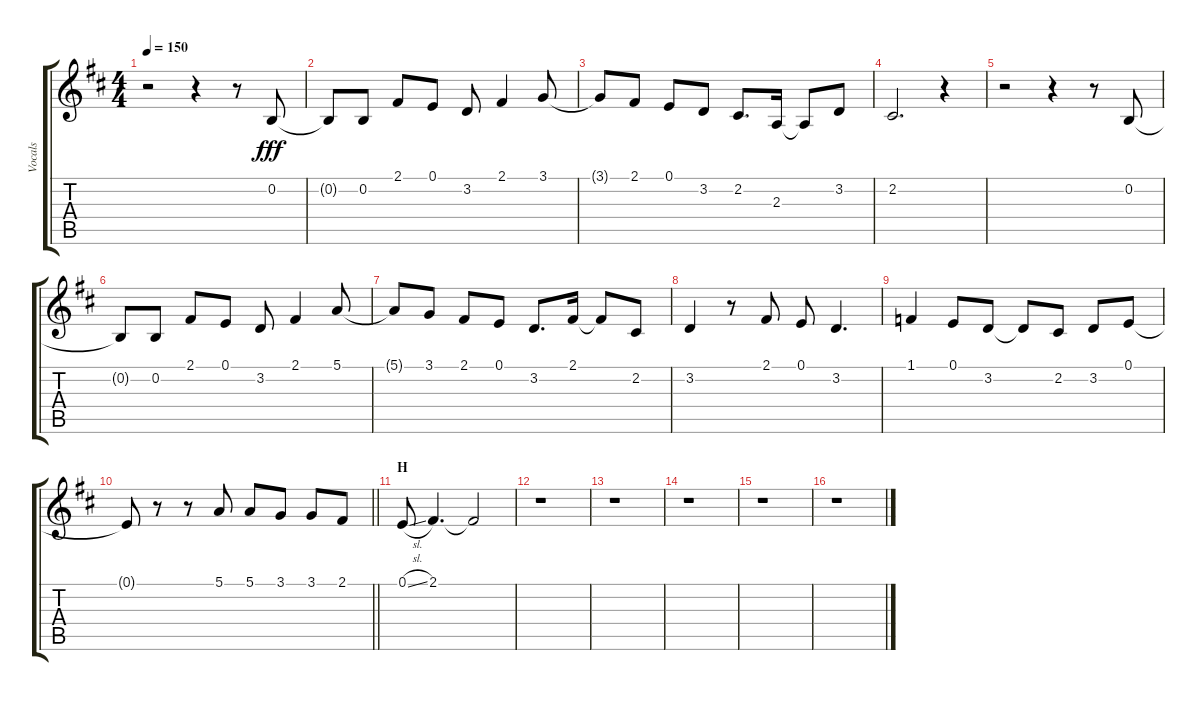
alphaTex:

\track ("Vocals" "Vocals") {instrument voiceoohs}
\staff {score tabs}
\tuning (E4 B3 G3 D3 A2 E2) {hide}
\ts (4 4)
\tempo 150
\clef g2
\ks d
r.2{dy fff} r.4 r.8 0.2.8 |
0.2{t}.8 0.2.8 2.1.8 0.1.8 3.2.8 2.1.4 3.1.8 |
3.1{t}.8 2.1.8 0.1.8 3.2.8 2.2.8{d} 2.3.16 2.3{t}.8 3.2.8 |
2.2.2{d} r.4 |
r.2 r.4 r.8 0.2.8 |
0.2{t}.8 0.2.8 2.1.8 0.1.8 3.2.8 2.1.4 5.1.8 |
5.1{t}.8 3.1.8 2.1.8 0.1.8 3.2.8{d} 2.1.16 2.1{t}.8 2.2.8 |
3.2.4 r.8 2.1.8 0.1.8 3.2.4{d} |
1.1.4 0.1.8 3.2.8 3.2{t}.8 2.2.8 3.2.8 0.1.8 |
\barLineRight lightlight
0.1{t}.8 r.8 r.8 5.1.8 5.1.8 3.1.8 3.1.8 2.1.8 |
\section ("" "H")
0.1{sl}.8 2.1.4{d} 2.1{t}.2 |
r.1 |
r.1 |
r.1 |
r.1 |
r.1
